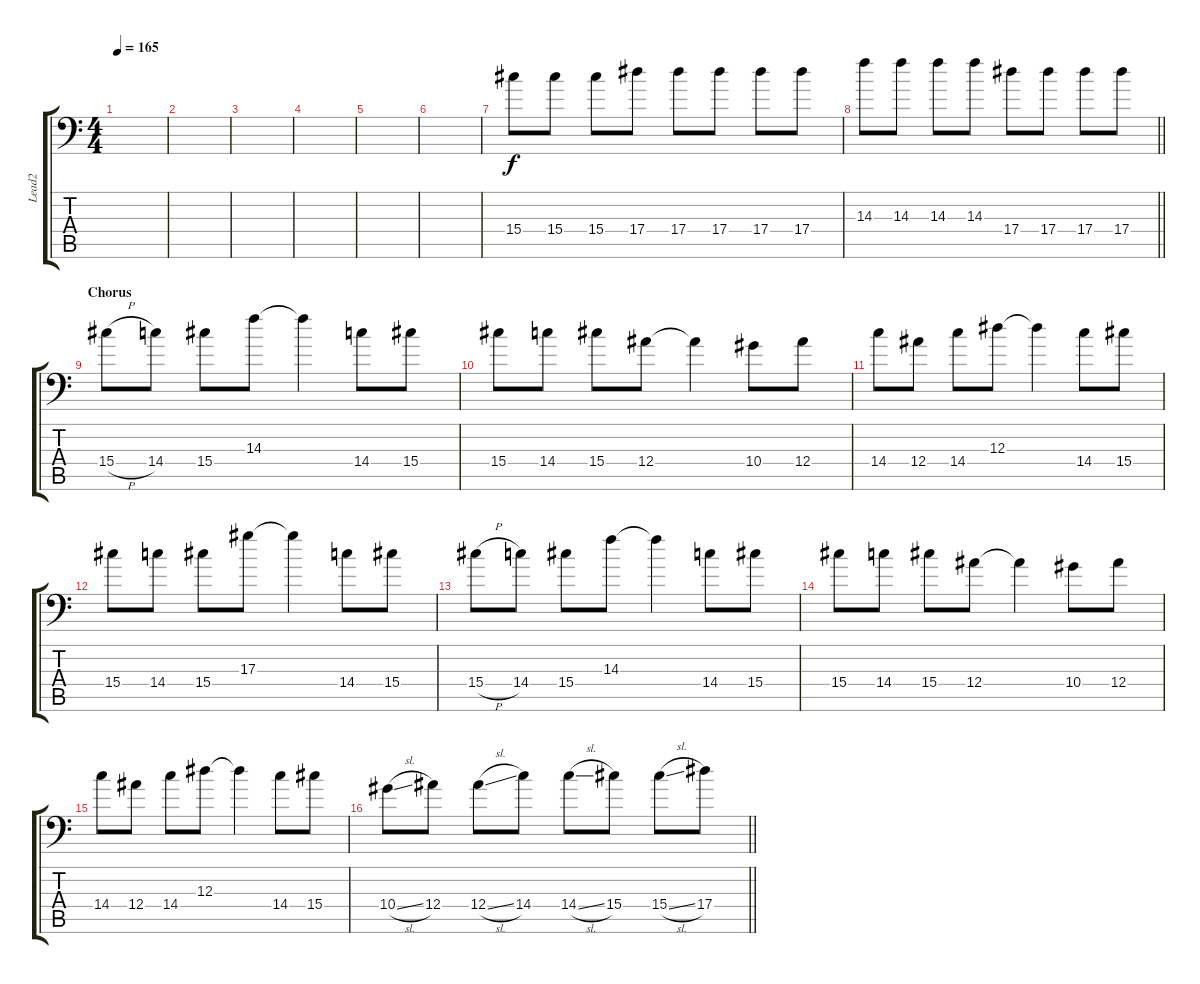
\track ("Lead2" "Lead2") {instrument overdrivenguitar}
\staff {score tabs}
\tuning (C4 G3 Eb3 Bb2 F2 Bb1) {hide}
\ts (4 4)
\tempo 165
\clef f4
\ks c
|
|
|
|
|
|
15.4.8 15.4.8 15.4.8 17.4.8 17.4.8 17.4.8 17.4.8 17.4.8 |
\barLineRight lightlight
14.3.8 14.3.8 14.3.8 14.3.8 17.4.8 17.4.8 17.4.8 17.4.8 |
\section ("" "Chorus")
15.4{h}.8 14.4.8 15.4.8 14.3.8 14.3{t}.4 14.4.8 15.4.8 |
15.4.8 14.4.8 15.4.8 12.4.8 12.4{t}.4 10.4.8 12.4.8 |
14.4.8 12.4.8 14.4.8 12.3.8 12.3{t}.4 14.4.8 15.4.8 |
15.4.8 14.4.8 15.4.8 17.3.8 17.3{t}.4 14.4.8 15.4.8 |
15.4{h}.8 14.4.8 15.4.8 14.3.8 14.3{t}.4 14.4.8 15.4.8 |
15.4.8 14.4.8 15.4.8 12.4.8 12.4{t}.4 10.4.8 12.4.8 |
14.4.8 12.4.8 14.4.8 12.3.8 12.3{t}.4 14.4.8 15.4.8 |
\barLineRight lightlight
10.4{sl}.8 12.4.8 12.4{sl}.8 14.4.8 14.4{sl}.8 15.4.8 15.4{sl}.8 17.4.8
